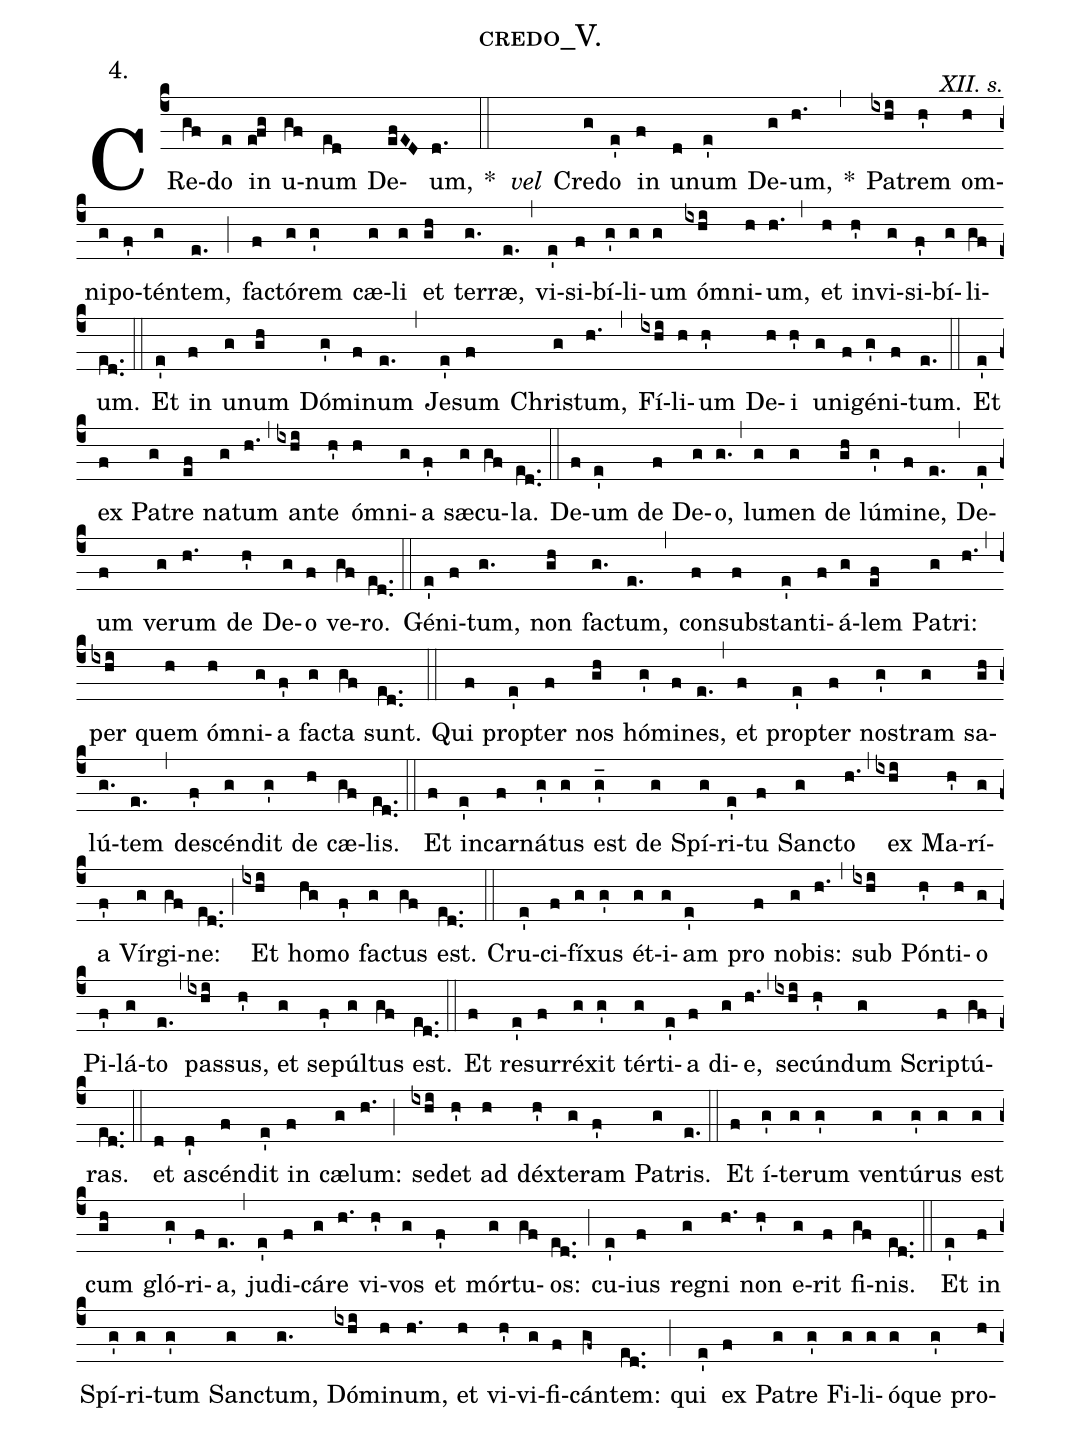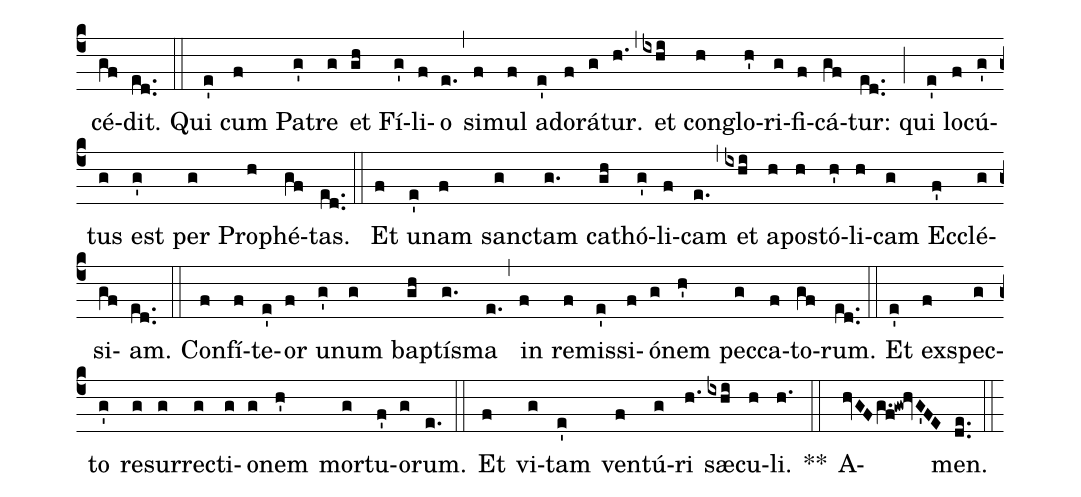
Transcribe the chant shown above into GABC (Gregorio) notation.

name: credo_V.;
annotation:4.;
commentary:XII. s.;
%%
(c4) CRe(gf)do(e) in(e!fg) u(gf)num(ed) De(efED)um,(d.) <v>*</v>(::)
<i>vel</i>() Cre(g)do(e') in(f) u(d)num(e') De(g)um,(h.) <v>*</v>(,) Pa(ixhi)trem(h') om(h)ni(g)po(f')tén(g)tem,(e.) (;) fac(f)tó(g)rem(g') cæ(g)li(g) et(gh) ter(g.)ræ,(e.) (,) vi(e')si(f)bí(g')li(g)um(g) óm(ixhi)ni(h)um,(h.) (,) et(h) in(h')vi(g)si(f')bí(g)li(gf)um.(ed..) (::)

Et(e') in(f) u(g)num(gh) Dó(g')mi(f)num(e.) (,) Je(e')sum(f) Chri(g)stum,(h.) (,) Fí(ixhi)li(h)um(h') De(h)i(h') un(g)i(f)gé(g')ni(f)tum.(e.) (::)
Et(e') ex(f) Pa(g)tre(ef) na(g)tum(h.) (,) an(ixhi)te(h') óm(h)ni(g)a(f') sæ(g)cu(gf)la.(ed..) (::)
De(f)um(e') de(f) De(g)o,(g.) (,) lu(g)men(g) de(gh) lú(g')mi(f)ne,(e.) (,) De(e')um(f) ve(g)rum(h.) de(h') De(g)o(f) ve(gf)ro.(ed..) (::)
Gé(e')ni(f)tum,(g.) non(gh) fac(g.)tum,(e.) (,) con(f)sub(f)stan(e')ti(f)á(g)lem(ef) Pa(g)tri:(h.) (,) per(ixhi) quem(h) ó(h)mni(g)a(f') fac(g)ta(gf) sunt.(ed..) (::)
Qui(f) pro(e')pter(f) nos(gh) hó(g')mi(f)nes,(e.) (,) et(f) prop(e')ter(f) nos(g')tram(g) sa(gh)lú(g.)tem(e.) (,) de(f')scén(g)dit(g') de(h) cæ(gf)lis.(ed..) (::)
Et(f) in(e')car(f)ná(g')tus(g) est(g_') de(g) Spí(g)ri(e')tu(f) Sanc(g)to(h.) (,) ex(ixhi) Ma(h')rí(g)a(f') Vír(g)gi(gf)ne:(ed..) (;) Et(ixhi) ho(hg)mo(f') fac(g)tus(gf) est.(ed..) (::)
Cru(e')ci(f)fí(g)xus(g') ét(g)i(g)am(e') pro(f) no(g)bis:(h.) (,) sub(ixhi) Pón(h')ti(h)o(g) Pi(f')lá(g)to(e.) (,) pas(ixhi)sus,(h') et(g) se(f')púl(g)tus(gf) est.(ed..) (::)
Et(f) re(e')sur(f)ré(g)xit(g') tér(g)ti(e')a(f) di(g)e,(h.) (,) se(ixhi)cún(h')dum(g) Scrip(f)tú(gf)ras.(ed..) (::)
et(d) a(d')scén(f)dit(e') in(f) cæ(g)lum:(h.) (;) se(ixhi)det(h') ad(h) déx(h')te(g)ram(f') Pa(g)tris.(e.) (::)
Et(f) í(g')te(g)rum(g') ven(g)tú(g')rus(g) est(g) cum(gh) gló(g')ri(f)a,(e.) (,) ju(e')di(f)cá(g)re(h.) vi(h')vos(g) et(f') mór(g)tu(gf)os:(ed..) (;) cu(e')ius(f) re(g)gni(h.) non(h') e(g)rit(f) fi(gf)nis.(ed..) (::)

Et(e') in(f) Spí(g')ri(g)tum(g') Sanc(g)tum,(g.) Dó(ixhi)mi(h)num,(h.) et(h) vi(h')vi(g)fi(f)cán(gf~)tem:(ed..) (;) qui(e') ex(f) Pa(g)tre(g') Fi(g)li(g)ó(g)que(g') pro(h)cé(gf)dit.(ed..) (::)
Qui(e') cum(f) Pa(g')tre(g) et(gh) Fí(g')li(f)o(e.) (,) si(f)mul(f) a(e')dor(f)á(g)tur.(h.) (,) et(ixhi) con(h)glo(h')ri(g)fi(f)cá(gf)tur:(ed..) (;) qui(e') lo(f)cú(g')tus(g) est(g') per(g) Pro(h)phé(gf)tas.(ed..) (::)

Et(f) u(e')nam(f) sanc(g)tam(g.) ca(gh)thó(g')li(f)cam(e.) (,) et(ixhi) a(h)pos(h)tó(h')li(h)cam(g) Ec(f')clé(g)si(gf)am.(ed..) (::)

Con(f)fí(f)te(e')or(f) u(g')num(g) bap(gh)tís(g.)ma(e.) (,) in(f) re(f)mis(e')si(f)ó(g)nem(h') pec(g)ca(f)to(gf)rum.(ed..) (::)
Et(e') ex(f)spec(g)to(g') re(g)sur(g)rec(g)ti(g)o(g)nem(h') mor(g)tu(f')o(g)rum.(e.) (::)
Et(f) vi(g)tam(e') ven(f)tú(g)ri(h.) sæ(ixhi)cu(h)li.(h.) <v>**</v>(::)
A(hvGFg.f!gw!hvG'FE)men.(de..) (::)
